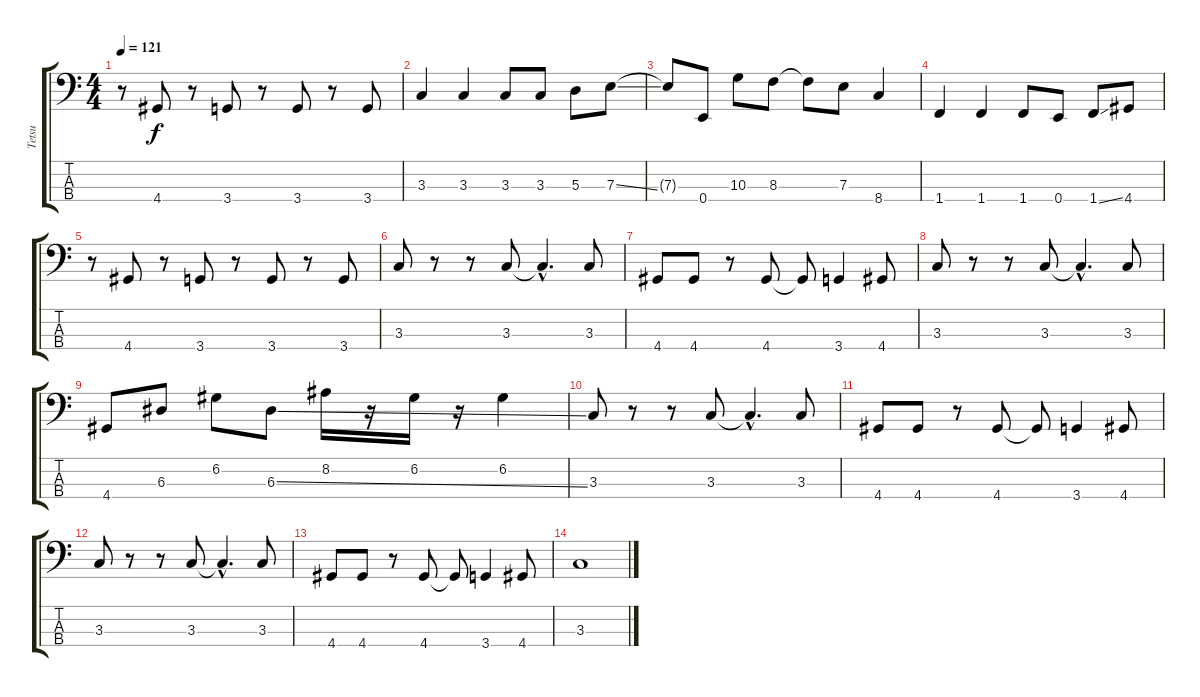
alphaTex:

\track ("Tetsu" "Tetsu") {instrument electricbasspick}
\staff {score tabs}
\tuning (G2 D2 A1 E1) {hide}
\ts (4 4)
\tempo 121
\clef f4
\ks c
r.8{dy f} 4.4.8 r.8 3.4.8 r.8 3.4.8 r.8 3.4.8 |
3.3.4 3.3.4 3.3.8 3.3.8 5.3.8 7.3{ss}.8 |
7.3{t}.8 0.4.8 10.3.8 8.3.8 8.3{t}.8 7.3.8 8.4.4 |
1.4.4 1.4.4 1.4.8 0.4.8 1.4{ss}.8 4.4.8 |
r.8 4.4.8 r.8 3.4.8 r.8 3.4.8 r.8 3.4.8 |
3.3.8 r.8 r.8 3.3.8 3.3{hac t}.4{d} 3.3.8 |
4.4.8 4.4.8 r.8 4.4.8 4.4{t}.8 3.4.4 4.4.8 |
3.3.8 r.8 r.8 3.3.8 3.3{hac t}.4{d} 3.3.8 |
4.4.8 6.3.8 6.2.8 6.3{ss}.8 8.2.16 r.16 6.2.16 r.16 6.2.4 |
3.3.8 r.8 r.8 3.3.8 3.3{hac t}.4{d} 3.3.8 |
4.4.8 4.4.8 r.8 4.4.8 4.4{t}.8 3.4.4 4.4.8 |
3.3.8 r.8 r.8 3.3.8 3.3{hac t}.4{d} 3.3.8 |
4.4.8 4.4.8 r.8 4.4.8 4.4{t}.8 3.4.4 4.4.8 |
3.3.1
